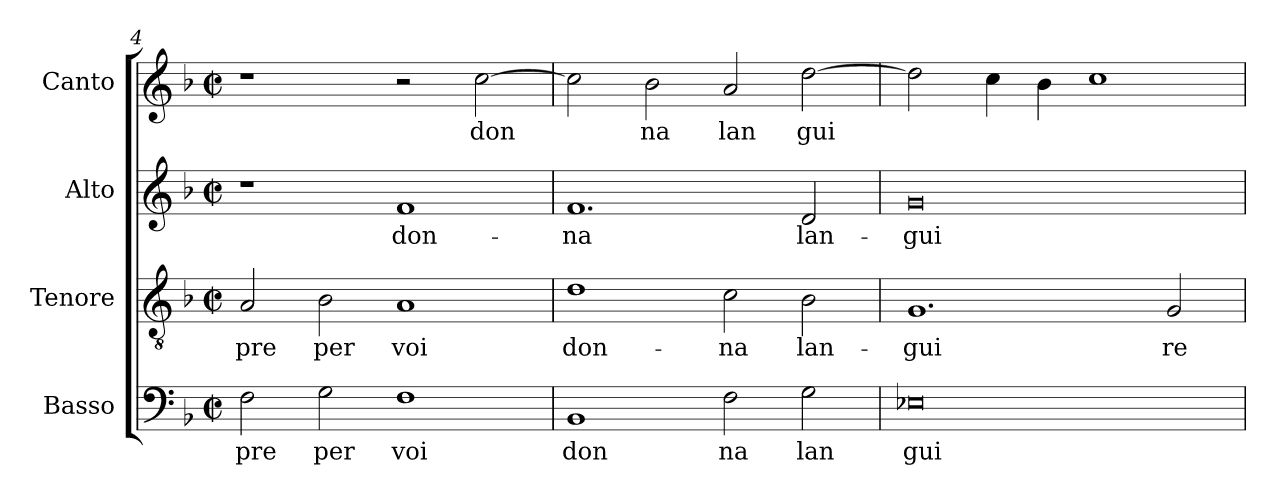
**kern	**text	**kern	**text	**kern	**text	**kern	**text
*part4	*part4	*part3	*part3	*part2	*part2	*part1	*part1
*staff4	*staff4	*staff3	*staff3	*staff2	*staff2	*staff1	*staff1
*I"Basso	*	*I"Tenore	*	*I"Alto	*	*I"Canto	*
*clefF4	*	*clefGv2	*	*clefG2	*	*clefG2	*
*k[b-]	*	*k[b-]	*	*k[b-]	*	*k[b-]	*
*F:	*	*F:	*	*F:	*	*F:	*
*M2/2	*	*M2/2	*	*M2/2	*	*M2/2	*
*met(c|)	*	*met(c|)	*	*met(c|)	*	*met(c|)	*
=4	=4	=4	=4	=4	=4	=4	=4
!	!LO:LY:b:cj	!	!LO:LY:b:cj	!	!	!	!
2F\	pre	2A/	-pre	1r	.	1r	.
!	!LO:LY:b:cj	!	!LO:LY:b:cj	!	!	!	!
2G\	per	2B-\	per	.	.	.	.
!	!LO:LY:b:cj	!	!LO:LY:b:cj	!	!LO:LY:b:cj	!	!
1F	voi	1A	voi	1f	don-	2r	.
!	!	!	!	!	!	!	!LO:LY:b:cj
.	.	.	.	.	.	[>2cc\	don
=5	=5	=5	=5	=5	=5	=5	=5
!	!LO:LY:b:cj	!	!LO:LY:b:cj	!	!LO:LY:b:cj	!	!LO:LY:b:cj
1BB-	don	1d	don-	1.f	-na	2cc\]	.
!	!	!	!	!	!	!	!LO:LY:b:cj
.	.	.	.	.	.	2b-\	na
!	!LO:LY:b:cj	!	!LO:LY:b:cj	!	!	!	!LO:LY:b:cj
2F\	na	2c\	-na	.	.	2a/	lan
!	!LO:LY:b:cj	!	!LO:LY:b:cj	!	!LO:LY:b:cj	!	!LO:LY:b:cj
2G\	lan	2B-\	lan-	2d/	lan-	[<2dd\	gui
!!LO:LB:g=z
=6	=6	=6	=6	=6	=6	=6	=6
!	!LO:LY:b:cj	!	!LO:LY:b:cj	!	!LO:LY:b:cj	!	!LO:LY:b:cj
0E-X	gui	1.G	-gui	0g	-gui-	2dd\]	.
!	!	!	!	!	!	!	!LO:LY:b:cj
.	.	.	.	.	.	4cc\	.
!	!	!	!	!	!	!	!LO:LY:b:cj
.	.	.	.	.	.	4b-\	.
!	!	!	!	!	!	!	!LO:LY:b:cj
.	.	.	.	.	.	1cc	.
!	!	!	!LO:LY:b:cj	!	!	!	!
.	.	2G/	re	.	.	.	.
=	=	=	=	=	=	=	=
*-	*-	*-	*-	*-	*-	*-	*-
